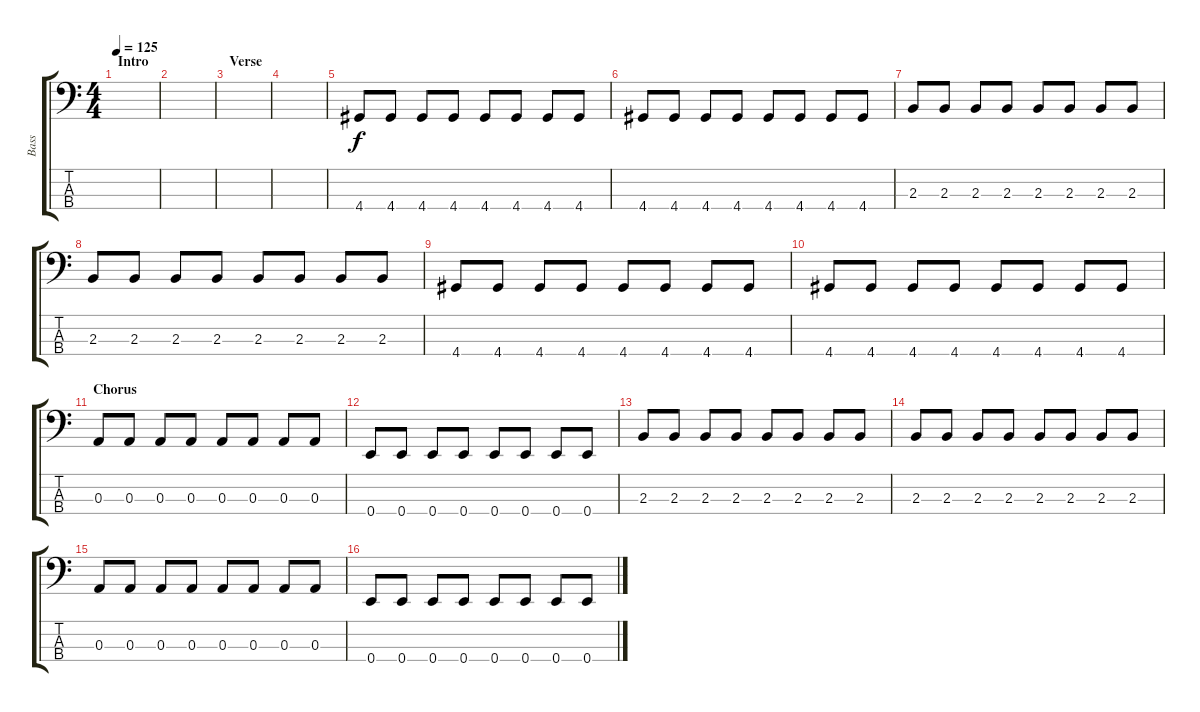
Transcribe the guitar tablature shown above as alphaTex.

\track ("Bass" "Bass") {instrument electricbasspick}
\staff {score tabs}
\tuning (G2 D2 A1 E1) {hide}
\ts (4 4)
\section ("" "Intro")
\tempo 125
\clef f4
\ks c
|
|
\section ("" "Verse")
|
|
4.4.8 4.4.8 4.4.8 4.4.8 4.4.8 4.4.8 4.4.8 4.4.8 |
4.4.8 4.4.8 4.4.8 4.4.8 4.4.8 4.4.8 4.4.8 4.4.8 |
2.3.8 2.3.8 2.3.8 2.3.8 2.3.8 2.3.8 2.3.8 2.3.8 |
2.3.8 2.3.8 2.3.8 2.3.8 2.3.8 2.3.8 2.3.8 2.3.8 |
4.4.8 4.4.8 4.4.8 4.4.8 4.4.8 4.4.8 4.4.8 4.4.8 |
4.4.8 4.4.8 4.4.8 4.4.8 4.4.8 4.4.8 4.4.8 4.4.8 |
\section ("" "Chorus")
0.3.8 0.3.8 0.3.8 0.3.8 0.3.8 0.3.8 0.3.8 0.3.8 |
0.4.8 0.4.8 0.4.8 0.4.8 0.4.8 0.4.8 0.4.8 0.4.8 |
2.3.8 2.3.8 2.3.8 2.3.8 2.3.8 2.3.8 2.3.8 2.3.8 |
2.3.8 2.3.8 2.3.8 2.3.8 2.3.8 2.3.8 2.3.8 2.3.8 |
0.3.8 0.3.8 0.3.8 0.3.8 0.3.8 0.3.8 0.3.8 0.3.8 |
0.4.8 0.4.8 0.4.8 0.4.8 0.4.8 0.4.8 0.4.8 0.4.8
